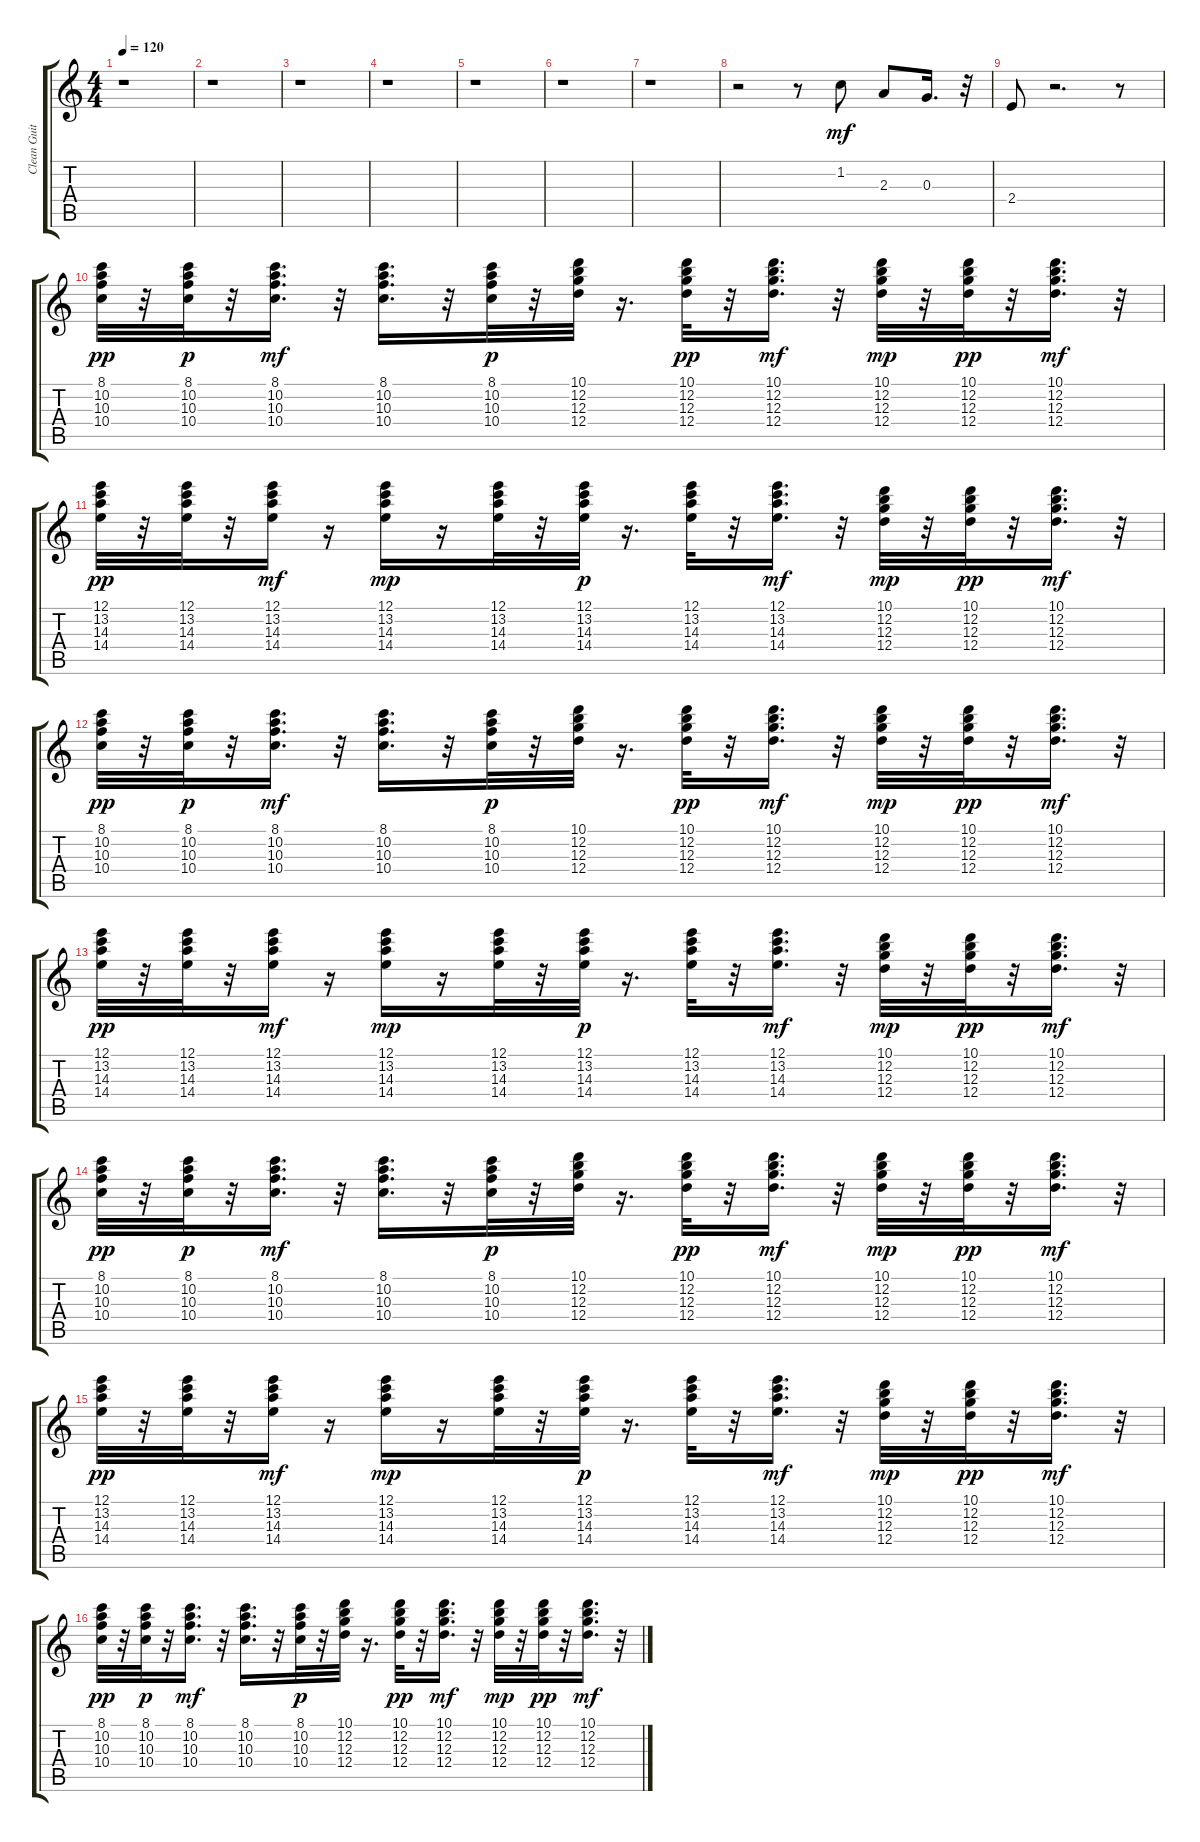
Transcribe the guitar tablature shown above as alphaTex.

\track ("Clean Guitar" "Clean Guit") {instrument electricguitarclean}
\staff {score tabs}
\tuning (E4 B3 G3 D3 A2 E2) {hide}
\ts (4 4)
\tempo 120
\clef g2
\ks c
r.1{dy mf} |
r.1 |
r.1 |
r.1 |
r.1 |
r.1 |
r.1 |
r.2 r.8 1.2.8 2.3.8 0.3.16{d} r.32 |
2.4.8 r.2{d} r.8 |
(8.1 10.2 10.3 10.4).32{dy pp} r.32 (8.1 10.2 10.3 10.4).32{dy p} r.32 (8.1 10.2 10.3 10.4).16{d dy mf} r.32 (8.1 10.2 10.3 10.4).16{d} r.32 (8.1 10.2 10.3 10.4).32{dy p} r.32 (10.1 12.2 12.3 12.4).32 r.16{d} (10.1 12.2 12.3 12.4).32{dy pp} r.32 (10.1 12.2 12.3 12.4).16{d dy mf} r.32 (10.1 12.2 12.3 12.4).32{dy mp} r.32 (10.1 12.2 12.3 12.4).32{dy pp} r.32 (10.1 12.2 12.3 12.4).16{d dy mf} r.32 |
(12.1 13.2 14.3 14.4).32{dy pp} r.32 (12.1 13.2 14.3 14.4).32 r.32 (12.1 13.2 14.3 14.4).16{dy mf} r.16 (12.1 13.2 14.3 14.4).16{dy mp} r.16 (12.1 13.2 14.3 14.4).32 r.32 (12.1 13.2 14.3 14.4).32{dy p} r.16{d} (12.1 13.2 14.3 14.4).32 r.32 (12.1 13.2 14.3 14.4).16{d dy mf} r.32 (10.1 12.2 12.3 12.4).32{dy mp} r.32 (10.1 12.2 12.3 12.4).32{dy pp} r.32 (10.1 12.2 12.3 12.4).16{d dy mf} r.32 |
(8.1 10.2 10.3 10.4).32{dy pp} r.32 (8.1 10.2 10.3 10.4).32{dy p} r.32 (8.1 10.2 10.3 10.4).16{d dy mf} r.32 (8.1 10.2 10.3 10.4).16{d} r.32 (8.1 10.2 10.3 10.4).32{dy p} r.32 (10.1 12.2 12.3 12.4).32 r.16{d} (10.1 12.2 12.3 12.4).32{dy pp} r.32 (10.1 12.2 12.3 12.4).16{d dy mf} r.32 (10.1 12.2 12.3 12.4).32{dy mp} r.32 (10.1 12.2 12.3 12.4).32{dy pp} r.32 (10.1 12.2 12.3 12.4).16{d dy mf} r.32 |
(12.1 13.2 14.3 14.4).32{dy pp} r.32 (12.1 13.2 14.3 14.4).32 r.32 (12.1 13.2 14.3 14.4).16{dy mf} r.16 (12.1 13.2 14.3 14.4).16{dy mp} r.16 (12.1 13.2 14.3 14.4).32 r.32 (12.1 13.2 14.3 14.4).32{dy p} r.16{d} (12.1 13.2 14.3 14.4).32 r.32 (12.1 13.2 14.3 14.4).16{d dy mf} r.32 (10.1 12.2 12.3 12.4).32{dy mp} r.32 (10.1 12.2 12.3 12.4).32{dy pp} r.32 (10.1 12.2 12.3 12.4).16{d dy mf} r.32 |
(8.1 10.2 10.3 10.4).32{dy pp} r.32 (8.1 10.2 10.3 10.4).32{dy p} r.32 (8.1 10.2 10.3 10.4).16{d dy mf} r.32 (8.1 10.2 10.3 10.4).16{d} r.32 (8.1 10.2 10.3 10.4).32{dy p} r.32 (10.1 12.2 12.3 12.4).32 r.16{d} (10.1 12.2 12.3 12.4).32{dy pp} r.32 (10.1 12.2 12.3 12.4).16{d dy mf} r.32 (10.1 12.2 12.3 12.4).32{dy mp} r.32 (10.1 12.2 12.3 12.4).32{dy pp} r.32 (10.1 12.2 12.3 12.4).16{d dy mf} r.32 |
(12.1 13.2 14.3 14.4).32{dy pp} r.32 (12.1 13.2 14.3 14.4).32 r.32 (12.1 13.2 14.3 14.4).16{dy mf} r.16 (12.1 13.2 14.3 14.4).16{dy mp} r.16 (12.1 13.2 14.3 14.4).32 r.32 (12.1 13.2 14.3 14.4).32{dy p} r.16{d} (12.1 13.2 14.3 14.4).32 r.32 (12.1 13.2 14.3 14.4).16{d dy mf} r.32 (10.1 12.2 12.3 12.4).32{dy mp} r.32 (10.1 12.2 12.3 12.4).32{dy pp} r.32 (10.1 12.2 12.3 12.4).16{d dy mf} r.32 |
(8.1 10.2 10.3 10.4).32{dy pp} r.32 (8.1 10.2 10.3 10.4).32{dy p} r.32 (8.1 10.2 10.3 10.4).16{d dy mf} r.32 (8.1 10.2 10.3 10.4).16{d} r.32 (8.1 10.2 10.3 10.4).32{dy p} r.32 (10.1 12.2 12.3 12.4).32 r.16{d} (10.1 12.2 12.3 12.4).32{dy pp} r.32 (10.1 12.2 12.3 12.4).16{d dy mf} r.32 (10.1 12.2 12.3 12.4).32{dy mp} r.32 (10.1 12.2 12.3 12.4).32{dy pp} r.32 (10.1 12.2 12.3 12.4).16{d dy mf} r.32
